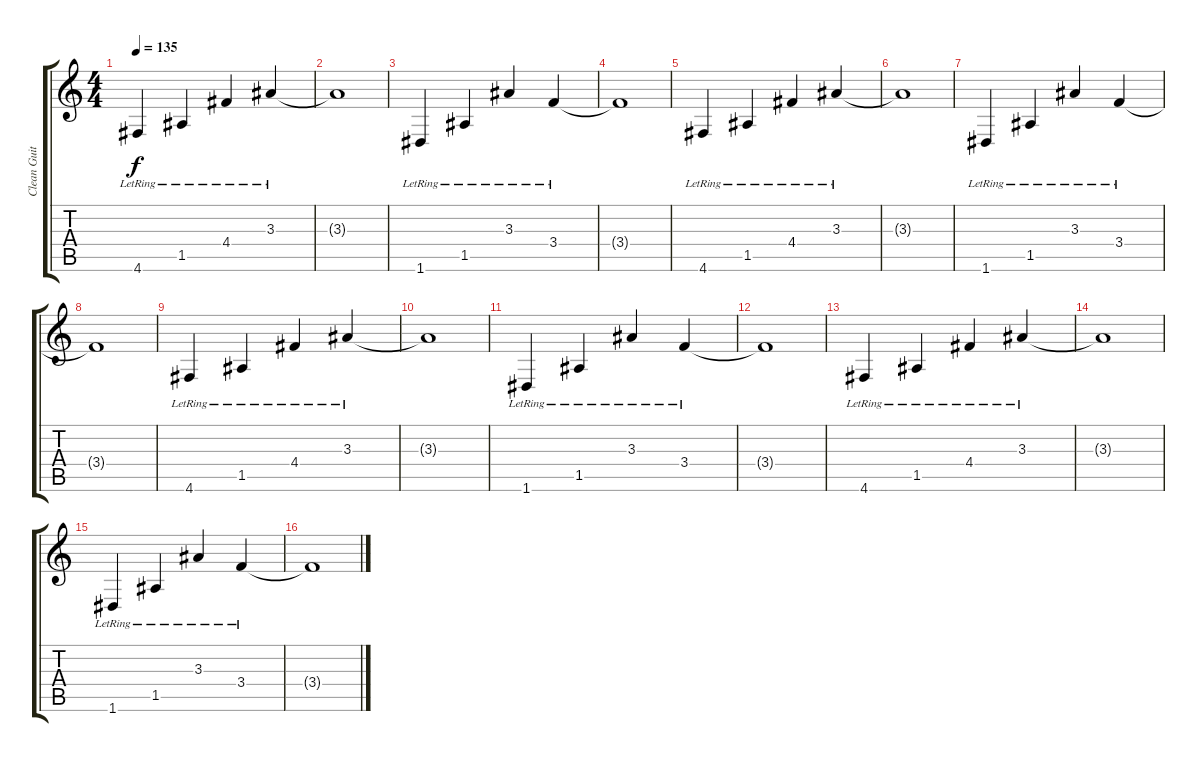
\track ("Clean Guitar" "Clean Guit") {instrument electricguitarjazz}
\staff {score tabs}
\tuning (E4 B3 G3 D3 A2 D2) {hide}
\ts (4 4)
\tempo 135
\clef g2
\ks c
4.6{lr}.4{dy f} 1.5{lr}.4 4.4{lr}.4 3.3{lr}.4 |
3.3{t}.1 |
1.6{lr}.4 1.5{lr}.4 3.3{lr}.4 3.4{lr}.4 |
3.4{t}.1 |
4.6{lr}.4 1.5{lr}.4 4.4{lr}.4 3.3{lr}.4 |
3.3{t}.1 |
1.6{lr}.4 1.5{lr}.4 3.3{lr}.4 3.4{lr}.4 |
3.4{t}.1 |
4.6{lr}.4 1.5{lr}.4 4.4{lr}.4 3.3{lr}.4 |
3.3{t}.1 |
1.6{lr}.4 1.5{lr}.4 3.3{lr}.4 3.4{lr}.4 |
3.4{t}.1 |
4.6{lr}.4 1.5{lr}.4 4.4{lr}.4 3.3{lr}.4 |
3.3{t}.1 |
1.6{lr}.4 1.5{lr}.4 3.3{lr}.4 3.4{lr}.4 |
3.4{t}.1
